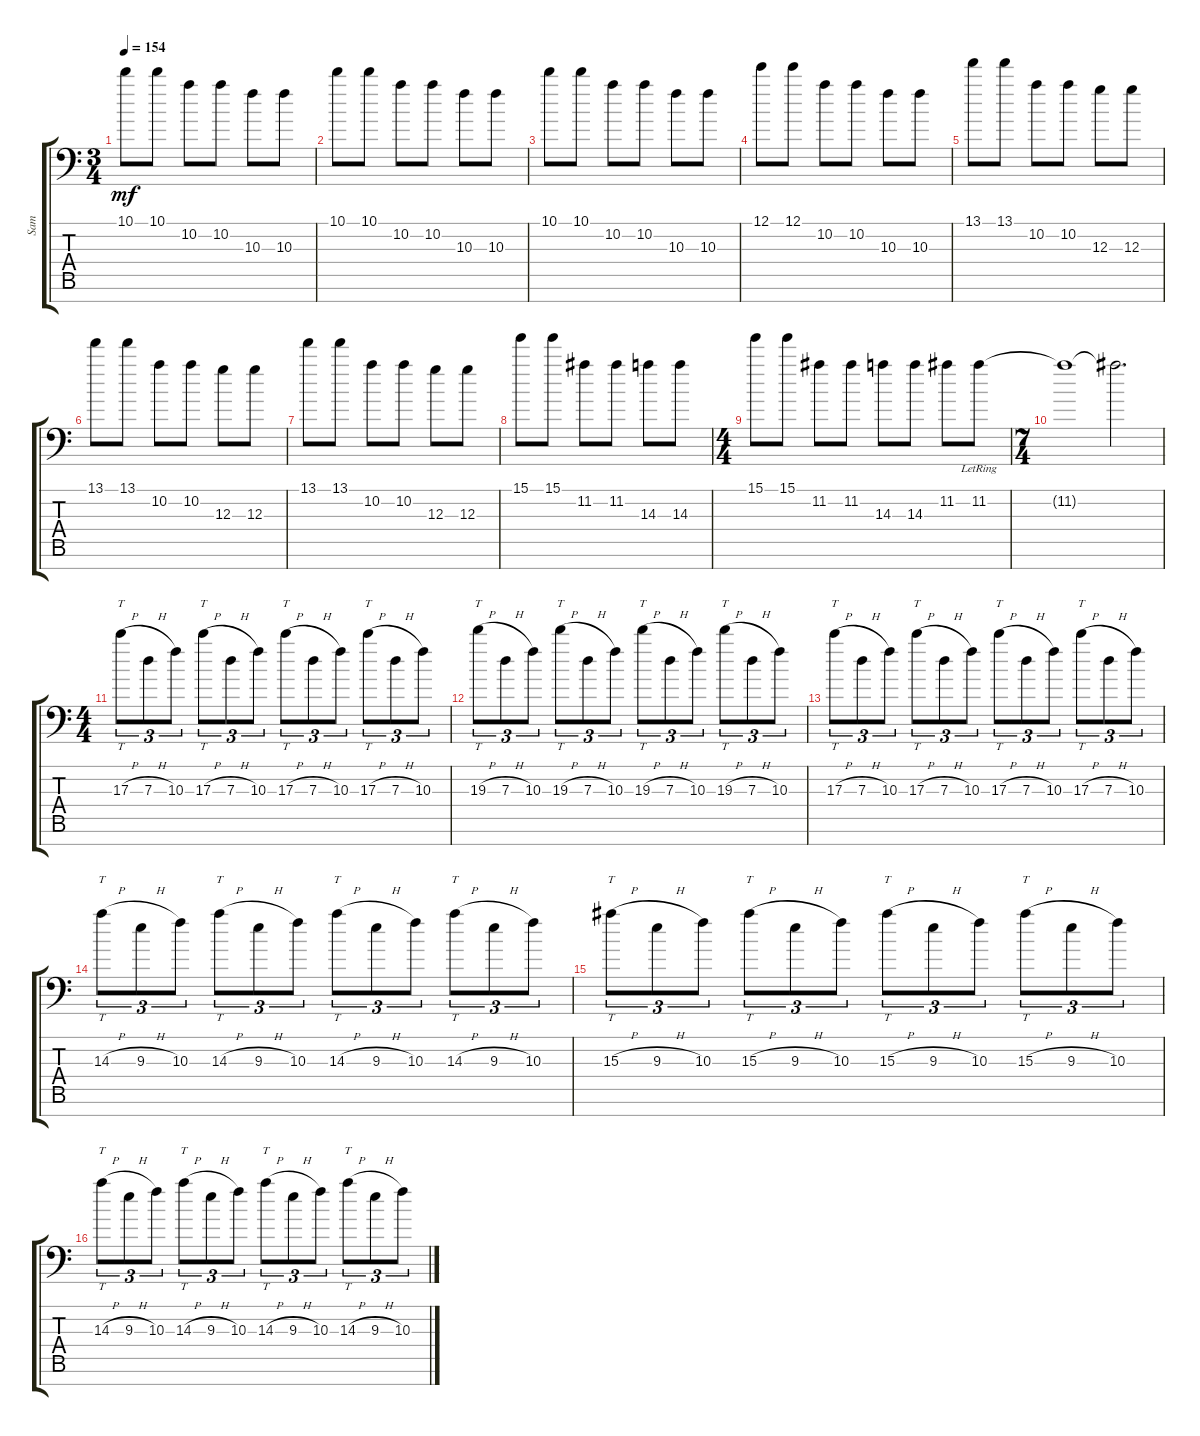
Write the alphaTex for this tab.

\track ("Sam" "Sam") {instrument distortionguitar}
\staff {score tabs}
\tuning (E4 B3 G3 D3 A2 E2 A1) {hide}
\ts (3 4)
\tempo 154
\clef f4
\ks c
10.1.8{dy mf} 10.1.8 10.2.8 10.2.8 10.3.8 10.3.8 |
10.1.8 10.1.8 10.2.8 10.2.8 10.3.8 10.3.8 |
10.1.8 10.1.8 10.2.8 10.2.8 10.3.8 10.3.8 |
12.1.8 12.1.8 10.2.8 10.2.8 10.3.8 10.3.8 |
13.1.8 13.1.8 10.2.8 10.2.8 12.3.8 12.3.8 |
13.1.8 13.1.8 10.2.8 10.2.8 12.3.8 12.3.8 |
13.1.8 13.1.8 10.2.8 10.2.8 12.3.8 12.3.8 |
15.1.8 15.1.8 11.2.8 11.2.8 14.3.8 14.3.8 |
\ts (4 4)
15.1.8 15.1.8 11.2.8 11.2.8 14.3.8 14.3.8 11.2.8 11.2{lr}.8 |
\ts (7 4)
11.2{t}.1 11.2{t}.2{d} |
\ts (4 4)
17.3{h}.8{tt tu (3 2)} 7.3{h}.8{tu (3 2)} 10.3.8{tu (3 2)} 17.3{h}.8{tt tu (3 2)} 7.3{h}.8{tu (3 2)} 10.3.8{tu (3 2)} 17.3{h}.8{tt tu (3 2)} 7.3{h}.8{tu (3 2)} 10.3.8{tu (3 2)} 17.3{h}.8{tt tu (3 2)} 7.3{h}.8{tu (3 2)} 10.3.8{tu (3 2)} |
19.3{h}.8{tt tu (3 2)} 7.3{h}.8{tu (3 2)} 10.3.8{tu (3 2)} 19.3{h}.8{tt tu (3 2)} 7.3{h}.8{tu (3 2)} 10.3.8{tu (3 2)} 19.3{h}.8{tt tu (3 2)} 7.3{h}.8{tu (3 2)} 10.3.8{tu (3 2)} 19.3{h}.8{tt tu (3 2)} 7.3{h}.8{tu (3 2)} 10.3.8{tu (3 2)} |
17.3{h}.8{tt tu (3 2)} 7.3{h}.8{tu (3 2)} 10.3.8{tu (3 2)} 17.3{h}.8{tt tu (3 2)} 7.3{h}.8{tu (3 2)} 10.3.8{tu (3 2)} 17.3{h}.8{tt tu (3 2)} 7.3{h}.8{tu (3 2)} 10.3.8{tu (3 2)} 17.3{h}.8{tt tu (3 2)} 7.3{h}.8{tu (3 2)} 10.3.8{tu (3 2)} |
14.3{h}.8{tt tu (3 2)} 9.3{h}.8{tu (3 2)} 10.3.8{tu (3 2)} 14.3{h}.8{tt tu (3 2)} 9.3{h}.8{tu (3 2)} 10.3.8{tu (3 2)} 14.3{h}.8{tt tu (3 2)} 9.3{h}.8{tu (3 2)} 10.3.8{tu (3 2)} 14.3{h}.8{tt tu (3 2)} 9.3{h}.8{tu (3 2)} 10.3.8{tu (3 2)} |
15.3{h}.8{tt tu (3 2)} 9.3{h}.8{tu (3 2)} 10.3.8{tu (3 2)} 15.3{h}.8{tt tu (3 2)} 9.3{h}.8{tu (3 2)} 10.3.8{tu (3 2)} 15.3{h}.8{tt tu (3 2)} 9.3{h}.8{tu (3 2)} 10.3.8{tu (3 2)} 15.3{h}.8{tt tu (3 2)} 9.3{h}.8{tu (3 2)} 10.3.8{tu (3 2)} |
14.3{h}.8{tt tu (3 2)} 9.3{h}.8{tu (3 2)} 10.3.8{tu (3 2)} 14.3{h}.8{tt tu (3 2)} 9.3{h}.8{tu (3 2)} 10.3.8{tu (3 2)} 14.3{h}.8{tt tu (3 2)} 9.3{h}.8{tu (3 2)} 10.3.8{tu (3 2)} 14.3{h}.8{tt tu (3 2)} 9.3{h}.8{tu (3 2)} 10.3.8{tu (3 2)}
